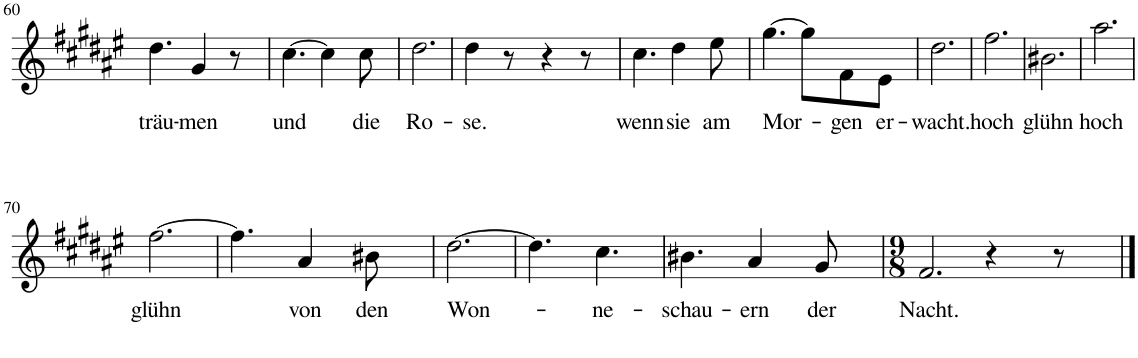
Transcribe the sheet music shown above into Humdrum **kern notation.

**kern	**text
*part1	*part1
*staff1	*staff1
*I"Piano	*
*I'Pno	*
!!LO:PB:g=z
*clefG2	*
*k[f#c#g#d#a#e#]	*
*M6/8	*
=60	=60
!	!LO:LY:b
4.dd#\	träu-
!	!LO:LY:b
4g#/	-men
8r	.
=61	=61
!	!LO:LY:b
[4.cc#\	und
4cc#\]	.
!	!LO:LY:b
8cc#\	die
=62	=62
!	!LO:LY:b
2.dd#\	Ro-
=63	=63
!	!LO:LY:b
4dd#\	-se.
8r	.
4r	.
8r	.
=64	=64
!	!LO:LY:b
4.cc#\	wenn
!	!LO:LY:b
4dd#\	sie
!	!LO:LY:b
8ee#\	am
=65	=65
!	!LO:LY:b
[4.gg#\	Mor-
8gg#\L]	.
!	!LO:LY:b
8f#\	-gen
!	!LO:LY:b
8e#\J	er-
=66	=66
!	!LO:LY:b
2.dd#\	-wacht.
=67	=67
!	!LO:LY:b
2.ff#\	hoch
=68	=68
!	!LO:LY:b
2.b#X\	glühn
=69	=69
!	!LO:LY:b
2.aa#\	hoch
!!LO:LB:g=z
=70	=70
!	!LO:LY:b
[2.ff#\	glühn
=71	=71
4.ff#\]	.
!	!LO:LY:b
4a#/	von
!	!LO:LY:b
8b#X\	den
=72	=72
!	!LO:LY:b
[2.dd#\	Won-
=73	=73
4.dd#\]	.
!	!LO:LY:b
4.cc#\	-ne-
=74	=74
!	!LO:LY:b
4.b#X\	-schau-
!	!LO:LY:b
4a#/	-ern
!	!LO:LY:b
8g#/	der
=75	=75
*M9/8	*
!	!LO:LY:b
2.f#/	Nacht.
4r	.
8r	.
==	==
*-	*-
